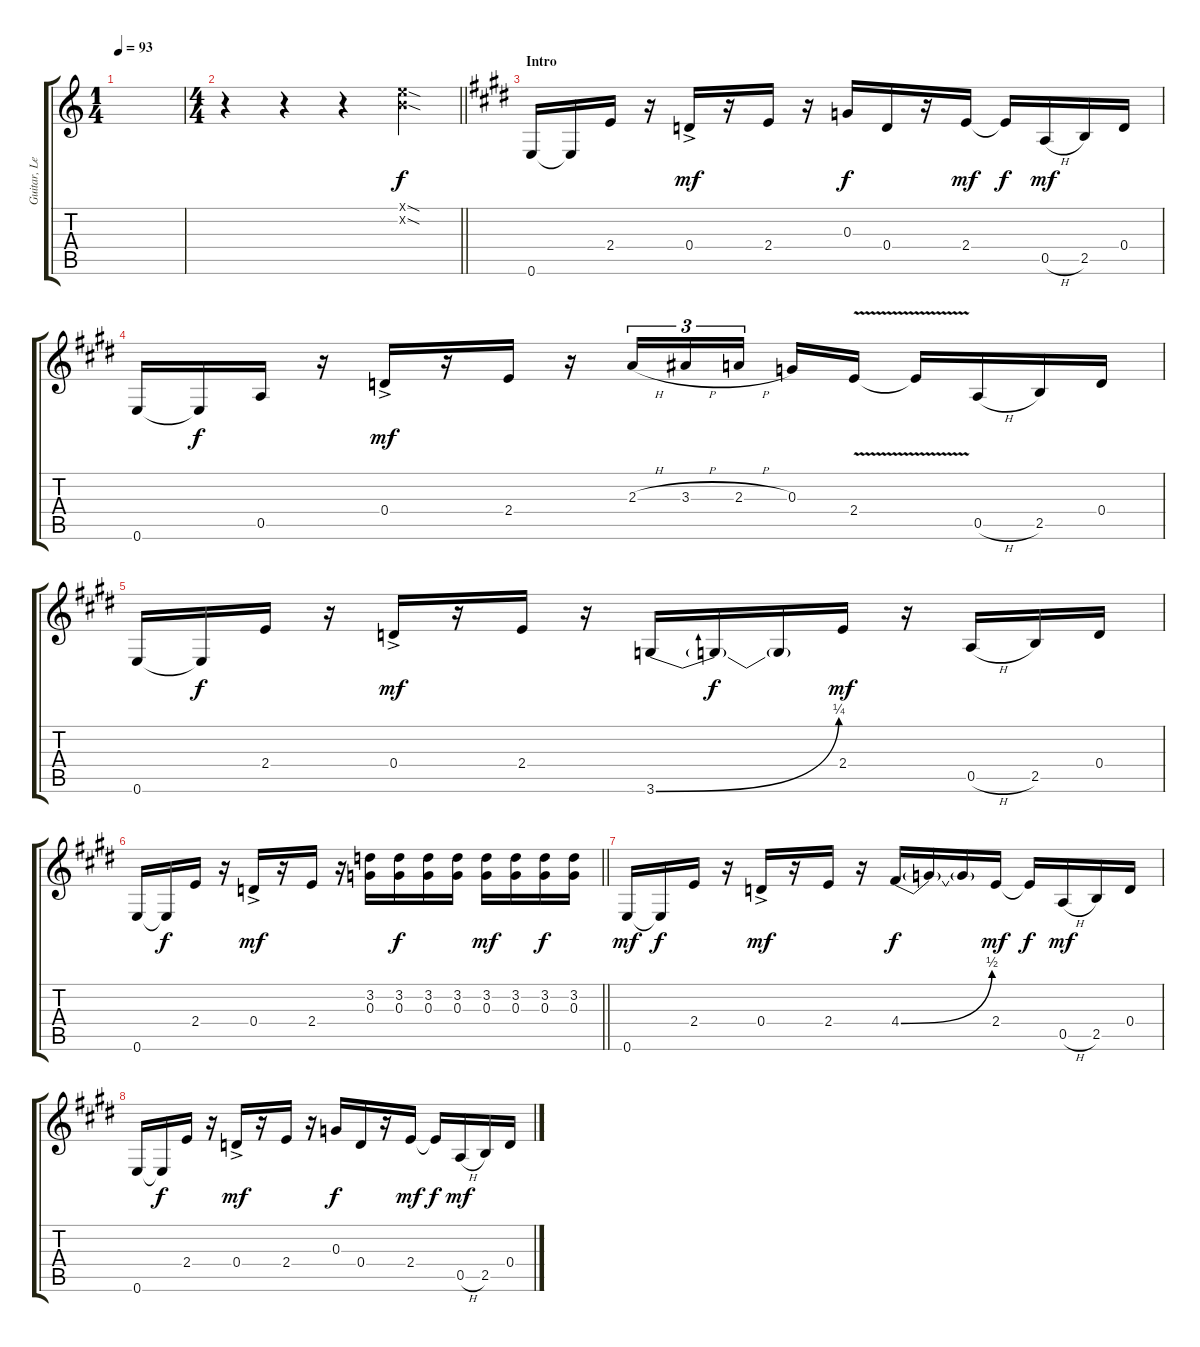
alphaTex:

\track ("Guitar, Lead" "Guitar, Le") {instrument overdrivenguitar}
\staff {score tabs}
\tuning (E4 B3 G3 D3 A2 E2) {hide}
\ts (1 4)
\tempo 93
\clef g2
\ks c
|
\ts (4 4)
\barLineRight lightlight
r.4 r.4 r.4 (0.1{sod x} 0.2{sod x}).4 |
\section ("" "Intro")
\ks e
0.6.16 0.6{t}.16{dy f} 2.4.16 r.16 0.4{ac}.16{dy mf} r.16 2.4.16 r.16 0.3.16{dy f} 0.4.16 r.16 2.4.16{dy mf} 2.4{t}.16{dy f} 0.5{h}.16{dy mf} 2.5.16 0.4.16 |
0.6.16 0.6{t}.16{dy f} 0.5.16 r.16 0.4{ac}.16{dy mf} r.16 2.4.16 r.16 2.3{h}.16{tu (3 2)} 3.3{h}.16{tu (3 2)} 2.3{h}.16{tu (3 2) beam splitsecondary} 0.3.16 2.4{v}.16 2.4{t}.16 0.5{h}.16 2.5.16 0.4.16 |
0.6.16 0.6{t}.16{dy f} 2.4.16 r.16 0.4{ac}.16{dy mf} r.16 2.4.16 r.16 3.6{be (bend 0 0 60 1)}.16 3.6{t}.16{dy f} 3.6{t}.16 2.4.16{dy mf} r.16 0.5{h}.16 2.5.16 0.4.16 |
\barLineRight lightlight
0.6.16 0.6{t}.16{dy f} 2.4.16 r.16 0.4{ac}.16{dy mf} r.16 2.4.16 r.16 (3.2 0.3).16 (3.2 0.3).16{dy f} (3.2 0.3).16 (3.2 0.3).16 (3.2 0.3).16{dy mf} (3.2 0.3).16 (3.2 0.3).16{dy f} (3.2 0.3).16 |
\section ("" "")
0.6.16{dy mf} 0.6{t}.16{dy f} 2.4.16 r.16 0.4{ac}.16{dy mf} r.16 2.4.16 r.16 4.4{be (bend 0 0 60 2)}.16{dy f} 4.4{t}.16 4.4{t}.16 2.4.16{dy mf} 2.4{t}.16{dy f} 0.5{h}.16{dy mf} 2.5.16 0.4.16 |
0.6.16 0.6{t}.16{dy f} 2.4.16 r.16 0.4{ac}.16{dy mf} r.16 2.4.16 r.16 0.3.16{dy f} 0.4.16 r.16 2.4.16{dy mf} 2.4{t}.16{dy f} 0.5{h}.16{dy mf} 2.5.16 0.4.16
